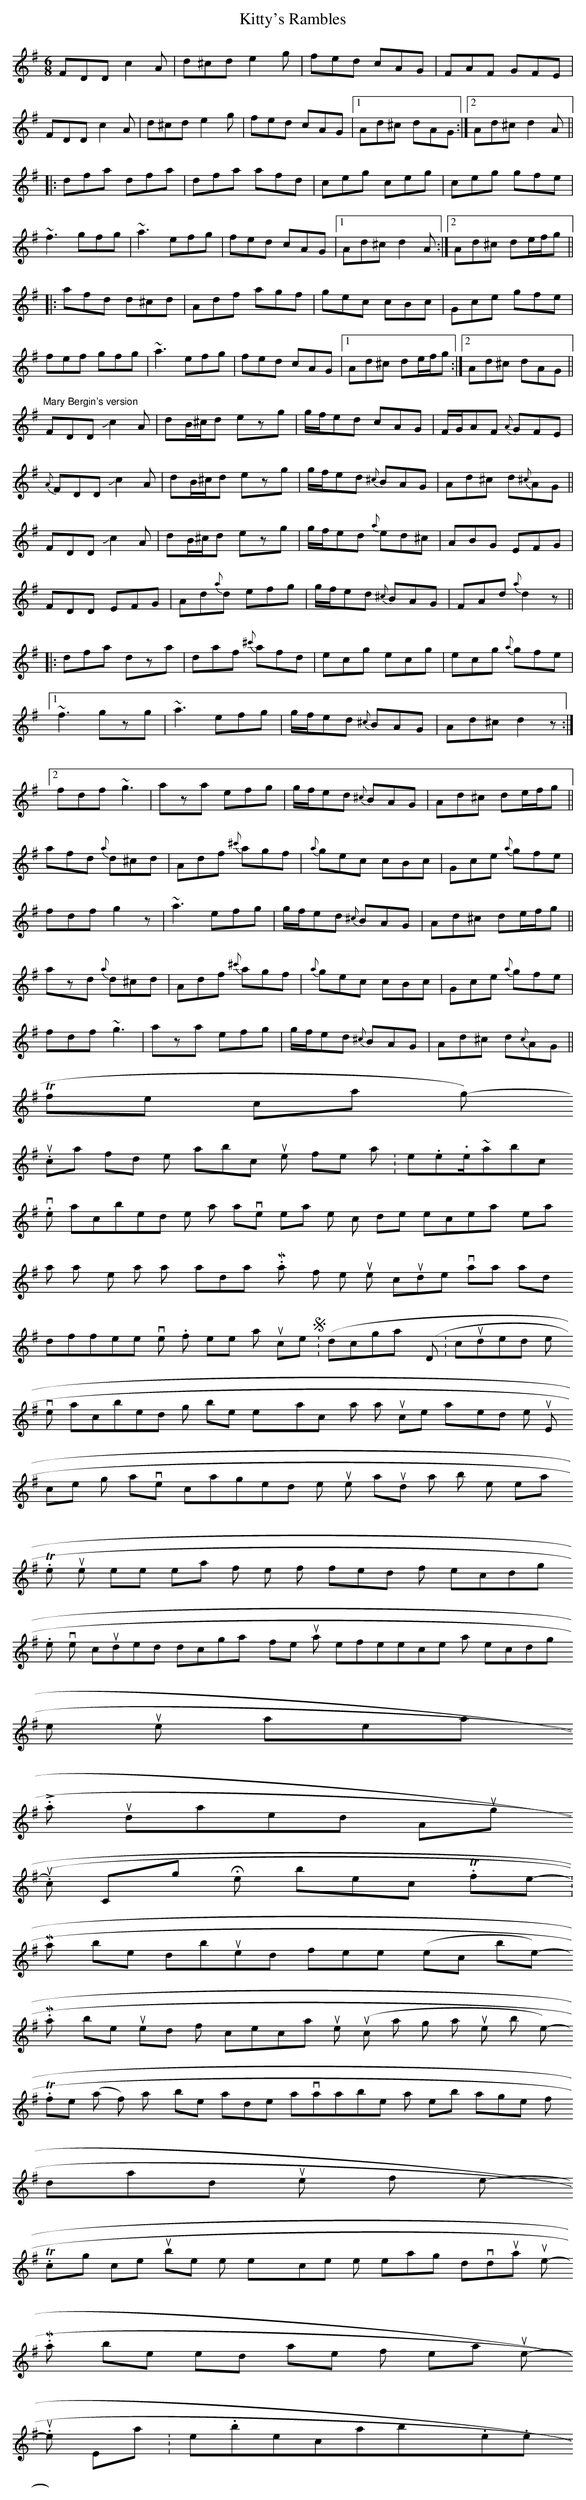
X:1
T:Kitty's Rambles
M:6/8
K:Dmix
FDD c2A|d^cd e2g|fed cAG|FAF GFE|
FDD c2A|d^cd e2g|fed cAG|1 Ad^c dAG:|2 Ad^c d2A||
|:dfa dfa|dfa afd|ceg ceg|ceg gfe|
~f3 gfg|~a3 efg|fed cAG|1 Ad^c d2A:|2 Ad^c de/f/g||
|:afd d^cd|Adf agf|gec cBc|Gce gfe|
fef gfg|~a3 efg|fed cAG|1 Ad^c de/f/g:|2 Ad^c dAG||
"Mary Bergin's version"
FDD Jc2A|dB/^c/d ezg|g/f/ed cAG|F/G/AF {A}GFE|
{A}FDD Jc2A|dB/^c/d ezg|g/f/ed {^c}BAG|Ad^c d{^c}AG||
FDD Jc2A|dB/^c/d ezg|g/f/ed {a}ed^c|ABG EFG|
FDD EFG|Ad{a}d efg|g/f/ed {^c}BAG|FAd {a}d2z||
|:dfa dza|daf {^c'}afd|ecg ecg|ecg {a}gfe|
[1 ~f3 gzg|~a3 efg|g/f/ed {^c}BAG|Ad^c d2z:|
[2 fdf ~g3|aza efg|g/f/ed {^c}BAG|Ad^c de/f/g||
afd {a}d^cd|Adf {^c'}agf|{a}gec cBc|Gce {a}gfe|
fdf g2z|~a3 efg|g/f/ed {^c}BAG|Ad^c de/f/g||
azd {a}d^cd|Adf {^c'}agf|{a}gec cBc|Gce {a}gfe|
fdf ~g3|aza efg|g/f/ed {^c}BAG|Ad^c d{c}AG||
This file contains 35 jigs (#301 - #335).
You can find more abc tune files at http://home1.swipnet.se/~w-11382/abc.htm
I've transcribed them as I have learnt them, which does not necessarily mean
that I play them that way nowadays. Many of the tunes include variations and
different versions. If there is a source (S:) or discography (D:) included the
version transcribed might still not be exactly as that source played the tune,
since I might have changed the tune around a bit when I learnt it.
The tunes were learnt from sessions, from friends or from recordings.
When I've included discography, it's often just a reference to what recordings
the tune appears on.
Last updated 24 August 1998.
(c) Copyright 1997-1998 Henrik Norbeck. This file:
- May be distributed freely (with restrictions below).
- May not be used for commercial purposes (such as printing a tune book to sell).
- This file (or parts of it) may not be made available on a web page for
download without permission from me.
- This copyright notice must be kept, except when e-mailing individual tunes.
- May be printed on paper for personal use.
- Questions? E-mail: henrik.norbeck@mailbox.swipnet.se
M:6/8
